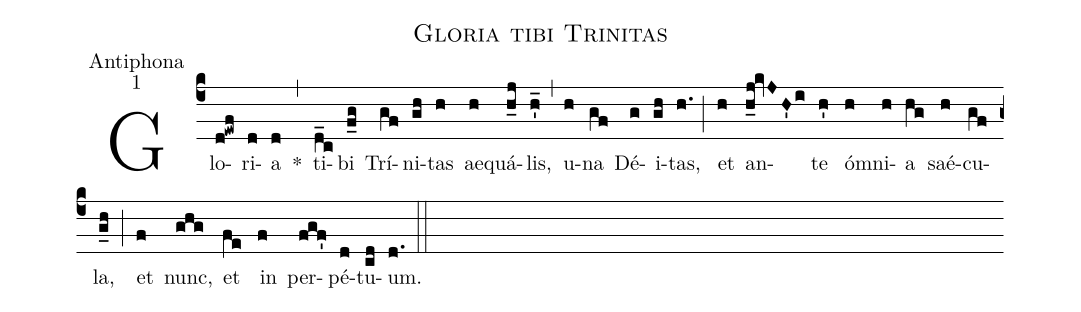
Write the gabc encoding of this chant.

name:Gloria tibi Trinitas;
office-part:Antiphona;
mode:1;
%%
(c4) Glo(d!ewf)ri(d)a(d) *(,) ti(d_c)bi(f_g) Trí(gf)ni(gh)tas(h) ae(h)quá(h_j)lis,(h'_) (,) u(h)na(gf) Dé(g)i(gh)tas,(h.) (;) et(h) an(h_j!kvJH'i)te(h') ó(h)mni(h)a(hg) saé(h)cu(gf)la,(g_h) (;) et(f) nunc,(ghg) et(fe) in(f) per(fgf')pé(d)tu(cd)um.(d.) (::)
